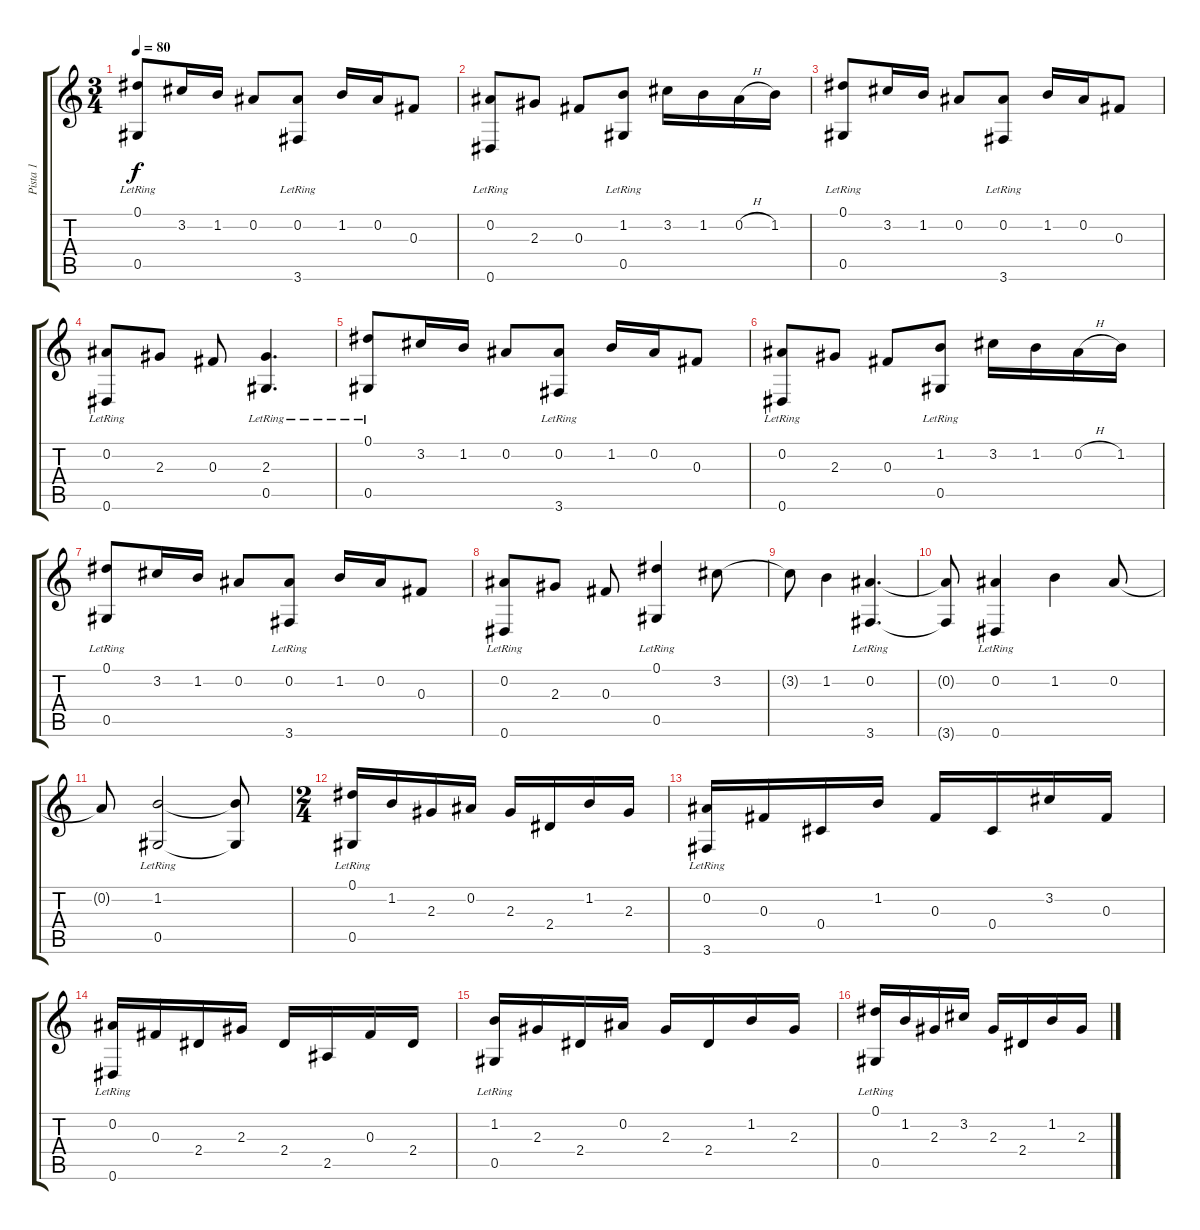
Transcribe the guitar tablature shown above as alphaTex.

\track ("Pista 1" "Pista 1") {instrument acousticguitarsteel}
\staff {score tabs}
\tuning (Eb4 Bb3 Gb3 Db3 Ab2 Eb2) {hide}
\ts (3 4)
\tempo 80
\clef g2
\ks c
(0.1 0.5{lr}).8{dy f instrument acousticguitarsteel} 3.2.16 1.2.16 0.2.8 (0.2 3.6{lr}).8 1.2.16 0.2.16 0.3.8 |
(0.2 0.6{lr}).8 2.3.8 0.3.8 (1.2 0.5{lr}).8 3.2.16 1.2.16 0.2{h}.16 1.2.16 |
(0.1 0.5{lr}).8 3.2.16 1.2.16 0.2.8 (0.2 3.6{lr}).8 1.2.16 0.2.16 0.3.8 |
(0.2 0.6{lr}).8 2.3.8 0.3.8 (2.3 0.5{lr}).4{d} |
(0.1 0.5{lr}).8 3.2.16 1.2.16 0.2.8 (0.2 3.6{lr}).8 1.2.16 0.2.16 0.3.8 |
(0.2 0.6{lr}).8 2.3.8 0.3.8 (1.2 0.5{lr}).8 3.2.16 1.2.16 0.2{h}.16 1.2.16 |
(0.1 0.5{lr}).8 3.2.16 1.2.16 0.2.8 (0.2 3.6{lr}).8 1.2.16 0.2.16 0.3.8 |
(0.2 0.6{lr}).8 2.3.8 0.3.8 (0.1 0.5{lr}).4 3.2.8 |
3.2{t}.8 1.2.4 (0.2 3.6{lr}).4{d} |
(0.2{t} 3.6{t}).8 (0.2 0.6{lr}).4 1.2.4 0.2.8 |
0.2{t}.8 (1.2 0.5{lr}).2 (1.2{t} 0.5{t}).8 |
\ts (2 4)
(0.1 0.5{lr}).16 1.2.16 2.3.16 0.2.16 2.3.16 2.4.16 1.2.16 2.3.16 |
(0.2 3.6{lr}).16 0.3.16 0.4.16 1.2.16 0.3.16 0.4.16 3.2.16 0.3.16 |
(0.2 0.6{lr}).16 0.3.16 2.4.16 2.3.16 2.4.16 2.5.16 0.3.16 2.4.16 |
(1.2 0.5{lr}).16 2.3.16 2.4.16 0.2.16 2.3.16 2.4.16 1.2.16 2.3.16 |
(0.1 0.5{lr}).16 1.2.16 2.3.16 3.2.16 2.3.16 2.4.16 1.2.16 2.3.16
